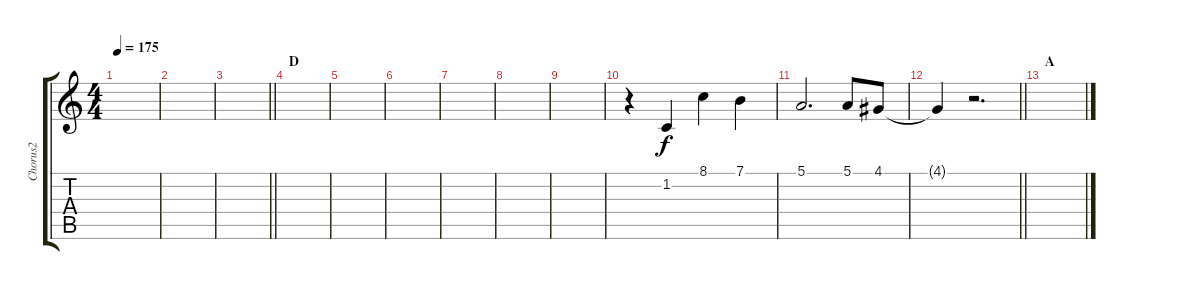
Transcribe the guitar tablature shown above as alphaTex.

\track ("Chorus2" "Chorus2") {instrument flute}
\staff {score tabs}
\tuning (E4 B3 G3 D3 A2 E2) {hide}
\ts (4 4)
\tempo 175
\clef g2
\ks c
|
|
\barLineRight lightlight
|
\section ("" "D")
|
|
|
|
|
|
r.4 1.2.4 8.1.4 7.1.4 |
5.1.2{d} 5.1.8 4.1.8 |
\barLineRight lightlight
4.1{t}.4 r.2{d} |
\section ("" "A")
